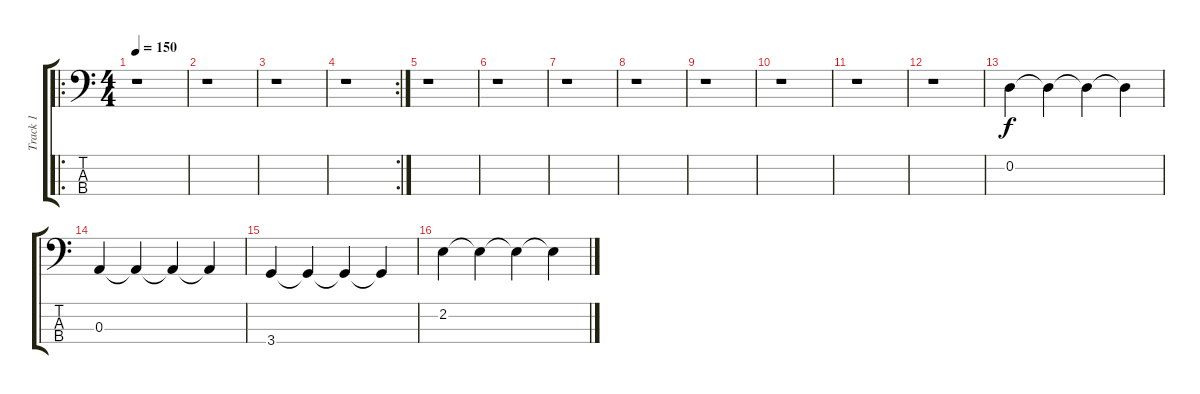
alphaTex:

\track ("Track 1" "Track 1") {instrument contrabass}
\staff {score tabs}
\tuning (G2 D2 A1 E1) {hide}
\ro
\ts (4 4)
\tempo 150
\clef f4
\ks c
r.1{dy f} |
r.1 |
r.1 |
\rc 2
r.1 |
r.1 |
r.1 |
r.1 |
r.1 |
r.1 |
r.1 |
r.1 |
r.1 |
0.2.4 0.2{t}.4 0.2{t}.4 0.2{t}.4 |
0.3.4 0.3{t}.4 0.3{t}.4 0.3{t}.4 |
3.4.4 3.4{t}.4 3.4{t}.4 3.4{t}.4 |
2.2.4 2.2{t}.4 2.2{t}.4 2.2{t}.4
